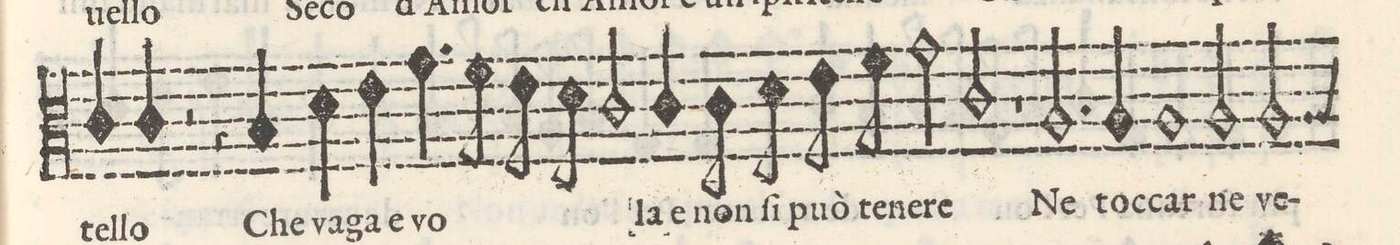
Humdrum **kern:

**kern	**text
*I"TENORE	*
*clefC3	*
*k[]	*
*met(C)	*
*M2/1	*
4c/	-tel-
4c/	-lo
2r	.
4r	.
4B/	Che
4d\	va-
4e\	-ga e-
=10-	=10-
4.g\	-vo-
8f\	.
8e\	.
8d\	.
2c/	.
4c/	-la e
8c\	non
8d\	ſi
8e\	può
8f\	te-
=11-	=11-
2g\	-ne-
2c/	-re
1r	.
=12-	=12-
2.A/	Ne
4A/	toc-
1A	-car
=13-	=13-
2A/	ne
2A/	ve-
*custos:A	*
*-	*-
